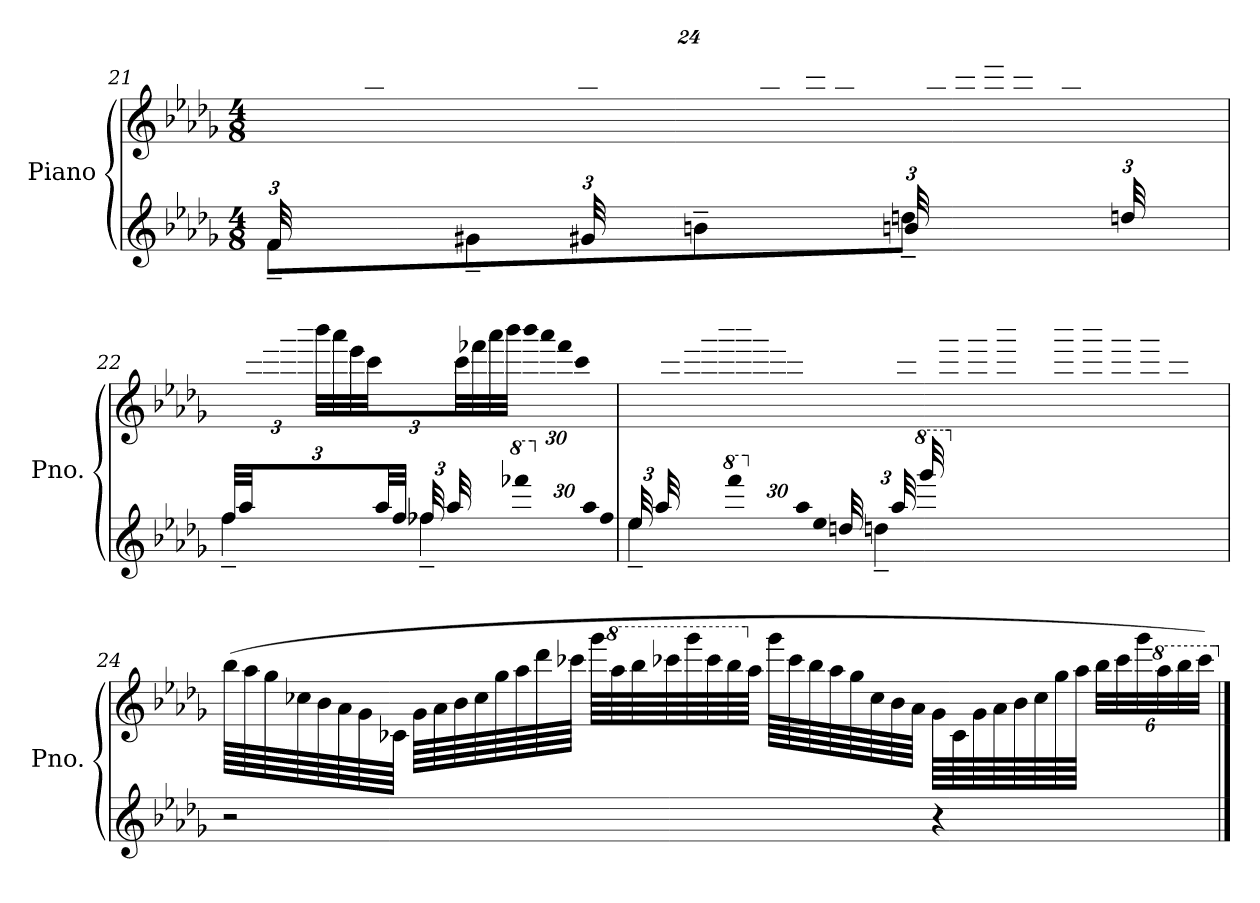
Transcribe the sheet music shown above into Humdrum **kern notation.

**kern	**kern
*part1	*part1
*staff2	*staff1
*I"Piano	*
*I'Pno.	*
!!LO:LB:g=z
*clefG2	*clefG2
*k[b-e-a-d-g-]	*k[b-e-a-d-g-]
*M4/8	*M4/8
*Xbrackettup	*
=21	=21
*^	*
48f/LLL	8f~\L	48ryy
48%5ryy	.	48cc-X/
.	.	48ee-X/
.	.	48aa-/
.	.	48ff/
.	.	48dd-X/JJJ
48g#X/LLL	8g#X~\	48ryy
48%5ryy	.	48ddn/
.	.	48ff#X/
.	.	48bbn/
.	.	48gg#X/
.	.	48een/JJJ
48bn/LLL	8bn~\	48ryy
48%5ryy	.	48ffn/
.	.	48aan/
.	.	48dddn/
.	.	48bb/
.	.	48ggn/JJJ
48ddn/LLL	8ddn~\J	48ryy
48%5ryy	.	48aa-X/
.	.	48ccc/
.	.	48fff/
.	.	48ddd/
.	.	48bb-X/JJJ
!!LO:LB:g=z
=22	=22	=22
48ff/LLL	4ff~\	24ryy
48aa-/	.	.
6ryy	.	48ccc-X\
.	.	48eee-\
.	.	48aaa-\
.	.	48bbb-\JJJ
*	*	*Xbrackettup
.	.	48bbb-\LLL
.	.	48aaa-\
.	.	48eee-\
.	.	48ccc-\
48aa-/	.	12ryy
48ff/JJJ	.	.
48ff-X/LLL	4ff-X~\	.
48aa-/	.	.
12ryy	.	48ccc-\
.	.	48fff-X\
.	.	48aaa-\
.	.	48bbb-\JJJ
*8va	*	*
!LO:N:vis=32	!	!
960%17ffff-X/LLL	.	960%17ryy
*X8va	*	*
!	!	!LO:N:vis=32
240%17ryy	.	960%17bbb-\
!	!	!LO:N:vis=32
.	.	960%17aaa-\
!	!	!LO:N:vis=32
.	.	960%17fff-\
!	!	!LO:N:vis=32
.	.	960%17ccc-\
!LO:N:vis=32	!	!
960%17aa-/	.	192%7ryy
!LO:N:vis=32	!	!
960%17ff-/JJJ	.	.
960ryy	.	.
!!LO:PB:g=z
=23	=23	=23
48ee-/LLL	4ee-~\	24ryy
48aa-/	.	.
12ryy	.	48ccc-X\
.	.	48fffn\
.	.	48aaa-\
.	.	48bbb-\JJJ
*8va	*	*
!LO:N:vis=32	!	!
960%17ffff/LLL	.	960%17ryy
*X8va	*	*
!	!	!LO:N:vis=32
240%17ryy	.	960%17bbb-\
!	!	!LO:N:vis=32
.	.	960%17aaa-\
!	!	!LO:N:vis=32
.	.	960%17fff\
!	!	!LO:N:vis=32
.	.	960%17ccc-\
!LO:N:vis=32	!	!
960%17aa-/	.	480%37ryy
!LO:N:vis=32	!	!
960%17ee-/JJJ	.	.
(>48ddn/LLL	.	.
.	4ddn~\	.
48aa-/	.	.
12ryy	.	48ccc-\
.	.	48ggg-\
.	.	48aaa-\
.	.	48bbb-\JJJ
*8va	*	*
48gggg-/LLL	.	48ryy
*X8va	*	*
960%101ryy	.	48cccc-X\
.	.	48bbb-\
.	.	48aaa-\
.	.	48ggg-\
.	.	48ccc-\JJJ)
.	.	960ryy
*v	*v	*
!!LO:LB:g=z
=24	=24
2r	(>64bb-\LLLL
.	64aa-\
.	64gg-\
.	64cc-X\
.	64b-\
.	64a-\
.	64g-\
.	64c-X\JJJJ
.	64g-\LLLL
.	64a-\
.	64b-\
.	64cc-\
.	64gg-\
.	64aa-\
.	64ddd-\
.	64ccc-X\JJJJ
.	64ggg-\LLLL
*	*8va
.	64aaa-\
.	64bbb-\
.	64cccc-X\
.	64gggg-\
.	64cccc-\
.	64bbb-\
*	*X8va
.	64aa-\JJJJ
.	64ggg-\LLLL
.	64ccc-\
.	64bb-\
.	64aa-\
.	64gg-\
.	64cc-\
.	64b-\
.	64a-\JJJJ
4r	64g-\LLLL
.	64c-\
.	64g-\
.	64a-\
.	64b-\
.	64cc-\
.	64gg-\
.	64aa-\JJJJ
.	48bb-\LLL
.	48ccc-\
.	48ggg-\
*	*8va
.	48aaa-\
.	48bbb-\
.	48cccc-\JJJ)
*	*X8va
==	==
*-	*-
